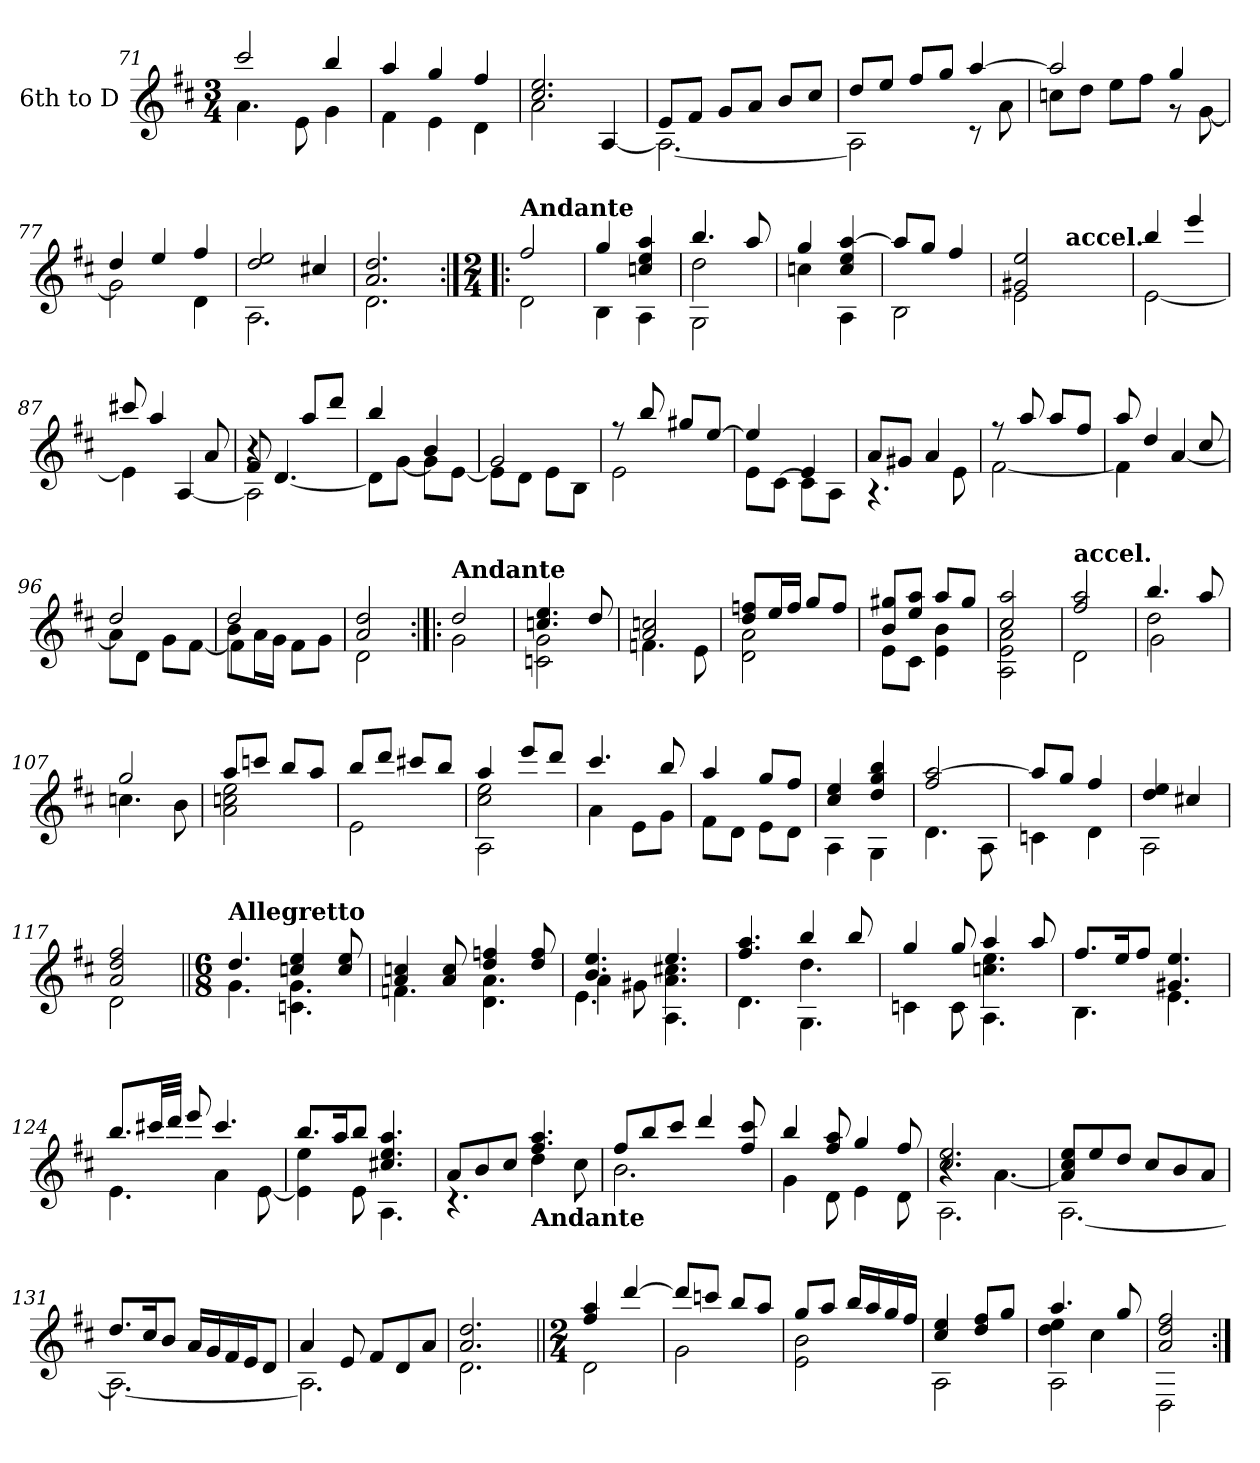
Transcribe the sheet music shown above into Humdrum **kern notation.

**kern
*part1
*staff1
*I"6th to D
!!LO:LB:g=z
*clefG2
*ITrd7c12
*k[f#c#]
*D:
*M3/4
=71
*^
2cc#i/	4.Ai\
.	8Ei\
4bi/	4Gi\
=72	=72
4ai/	4F#i\
4gi/	4Ei\
4f#i/	4Di\
=73	=73
2.c#i/ 2.ei	2Ai\
.	[<4AAi/
=74	=74
8Ei/L	2.AAi\_<
8F#i/J	.
8Gi/L	.
8Ai/J	.
8Bi/L	.
8c#i/J	.
=75	=75
8di/L	2AAi\]
8ei/J	.
8f#i/L	.
8gi/J	.
[>4ai/	8r
.	8Ai\
=76	=76
2ai/]	8cni\L
.	8di\J
.	8ei\L
.	8f#i\J
4gi/	8r
.	[<8Gi\
=77	=77
4di/	2Gi\]
4ei/	.
4f#i/	4Di\
=78	=78
2di/ 2ei	2.AAi\
4c#Xi/	.
=79	=79
2.Ai/ 2.di	2.Di\
!!LO:LB:g=z	!!
=80:|!|:	=80:|!|:
*M2/4	*
*MM80	*
!LO:TX:a:B:t=Andante	!
2f#i/	2Di\
=81	=81
4gi/	4BBi\
4cni/ 4ei 4ai	4AAi\
=82	=82
*	*^
4.bi/	2di\	2GGi\
8ai/	.	.
*	*v	*v
=83	=83
4gi/	4cni\
4ci/ 4ei [>4ai	4AAi\
=84	=84
8ai/L]	2BBi\
8gi/J	.
4f#i/	.
=85	=85
*	*^
2G#Xi/ 2ei	2Ei\	4ryy
.	.	128ryy
.	.	256ryy
.	.	1024ryy
!	!	!LO:TX:a:B:t=accel.
.	.	8ryy
.	.	16ryy
.	.	32ryy
.	.	64ryy
.	.	512.ryy
*	*v	*v
=86	=86
4bi/	[<2Ei\
4eei/	.
=87	=87
8cc#Xi/	4Ei\]
4ai/	.
.	[<4AAi/
8Ai/	.
=88	=88
*	*^
4r	8F#i/	2AAi\]
.	[<4.Di/	.
8ai/L	.	.
8ddi/J	.	.
*	*v	*v
=89	=89
4bi/	8Di\L]
.	[<8Gi\J
4Bi/	8Gi\L]
.	[<8Ei\J
!!LO:LB:g=z	!!
=90	=90
2Gi/	8Ei\L]
.	8Di\J
.	8Ei\L
.	8BBi\J
=91	=91
8r	2Ei\
8bi/	.
8g#Xi/L	.
[>8ei/J	.
=92	=92
*	*^
4ei/]	8ryy	8Ei\L
.	8ryy	[<8C#i\J
4Ei/	4ryy	8C#i\L]
.	.	8AAi\J
*	*v	*v
=93	=93
8Ai/L	4.r
8G#Xi/J	.
4Ai/	.
.	8Ei\
=94	=94
8r	[<2F#i\
8ai/	.
8ai/L	.
8f#i/J	.
=95	=95
8ai/	4F#i\]
4di/	.
.	[<4Ai/
8c#i/	.
=96	=96
2di/	8Ai\L]
.	8Di\J
.	8Gi\L
.	[<8F#i\J
=97	=97
*	*^
2di/	8Bi\L	4F#i\]
.	16Ai\L	.
.	16Gi\JJ	.
.	8F#i\L	4ryy
.	8Gi\J	.
*	*v	*v
=98	=98
2Ai/ 2di	2Di\
!!LO:LB:g=z	!!
=99:|!|:	=99:|!|:
*MM80	*
!LO:TX:a:B:t=Andante	!
2di/	2Gi\
=100	=100
4.cni/ 4.ei	2Cni\ 2Gi
8di/	.
=101	=101
2Ai/ 2cni	4.Fni\
.	8Ei\
=102	=102
8di/ 8fniL	2Di\ 2Ai
16ei/L	.
16fi/JJ	.
8gi/L	.
8fi/J	.
=103	=103
8Bi/ 8g#XiL	8Ei\L
8ei/ 8aiJ	8C#i\J
8ai/L	4Ei\ 4Bi
8g#i/J	.
=104	=104
2c#i/ 2ai	2AAi\ 2Ei 2Ai
=105	=105
!LO:TX:a:B:t=accel.	!
2f#i/ 2ai	2Di\
=106	=106
*	*^
4.bi/	2di\	2Gi\
8ai/	.	.
*	*v	*v
=107	=107
2gi/	4.cni\
.	8Bi\
=108	=108
8ai/L	2Ai\ 2cni 2ei
8ccni/J	.
8bi/L	.
8ai/J	.
!!LO:LB:g=z	!!
=109	=109
8bi/L	2Ei\
8ddi/J	.
8cc#Xi/L	.
8bi/J	.
=110	=110
*	*^
4ai/	2c#i\ 2ei	2AAi\
8eei/L	.	.
8ddi/J	.	.
*	*v	*v
=111	=111
4.cc#i/	4Ai\
.	8Ei\L
8bi/	8Gi\J
=112	=112
4ai/	8F#i\L
.	8Di\J
8gi/L	8Ei\L
8f#i/J	8Di\J
=113	=113
4c#i/ 4ei	4AAi\
4di/ 4gi 4bi	4GGi\
=114	=114
2f#i/ [>2ai	4.Di\
.	8AAi\
=115	=115
8ai/L]	4Cni\
8gi/J	.
4f#i/	4Di\
=116	=116
4di/ 4ei	2AAi\
4c#Xi/	.
=117	=117
2Ai/ 2di 2f#i	2Di\
!!LO:LB:g=z	!!
=118||	=118||
*M6/8	*
*MM100	*
!LO:TX:a:B:t=Allegretto	!
4.di/	4.Gi\
4cni/ 4ei	4.Cni\ 4.Gi
8ci/ 8ei	.
=119	=119
4Ai/ 4cni	4.Fni\
8Ai/ 8ci	.
4di/ 4fni	4.Di\ 4.Ai
8di/ 8fi	.
=120	=120
*	*^
4.Bi/ 4.ei	4Ai\	4.Ei\
.	8G#Xi\	.
4.ei/	4.Ai\ 4.c#Xi	4.AAi\
=121	=121	=121
4.f#i/ 4.ai	4.Di\	4.ryy
4bi/	4.di\	4.GGi\
8bi/	.	.
=122	=122	=122
4gi/	4Cni\	4.ryy
8gi/	8Ci\	.
4ai/	4.cni\ 4.ei	4.AAi\
8ai/	.	.
*	*v	*v
=123	=123
8.f#i/L	4.BBi\
16ei/k	.
8f#i/J	.
4.G#Xi/ 4.ei	4.Ei\
=124	=124
8.bi/L	4.Ei\
32cc#Xi/LL	.
32ddi/JJJ	.
8eei/	.
4.cc#i/	4Ai\
.	[<8Ei\
!!LO:LB:g=z	!!
=125	=125
8.bi/L	4Ei\] 4ei
16ai/k	.
8bi/J	8Ei\
4.c#Xi/ 4.ei 4.ai	4.AAi\
=126	=126
8Ai/L	4.r
8Bi/	.
8c#i/J	.
*MM80	*
!LO:TX:b:B:t=Andante	!
4.f#i/ 4.ai	4di\
.	8c#i\
=127	=127
8f#i/L	2.Bi\
8bi/	.
8cc#i/J	.
4ddi/	.
8f#i/ 8cc#i	.
=128	=128
4bi/	4Gi\
8f#i/ 8ai	8Di\
4gi/	4Ei\
8f#i/	8Di\
=129	=129
*	*^
2.c#i/ 2.ei	4.r	2.AAi\
.	[<4.Ai\	.
*	*v	*v
=130	=130
8Ai/] 8c#i 8eiL	[<2.AAi\
8ei/	.
8di/J	.
8c#i/L	.
8Bi/	.
8Ai/J	.
=131	=131
8.di/L	2.AAi\_<
16c#i/k	.
8Bi/J	.
16Ai/LL	.
16Gi/	.
16F#i/	.
16Ei/J	.
8Di/J	.
!!LO:LB:g=z	!!
=132	=132
4Ai/	2.AAi\]
8Ei/	.
8F#i/L	.
8Di/	.
8Ai/J	.
=133	=133
2.Ai/ 2.di	2.Di\
=134||	=134||
*M2/4	*
4f#i/ 4ai	2Di\
[>4ddi/	.
=135	=135
8ddi/L]	2Gi\
8ccni/J	.
8bi/L	.
8ai/J	.
=136	=136
8gi/L	2Ei\ 2Bi
8ai/J	.
16bi/LL	.
16ai/	.
16gi/	.
16f#i/JJ	.
=137	=137
4c#i/ 4ei	2AAi\
8di/ 8f#iL	.
8gi/J	.
=138	=138
*	*^
4.ai/	4di\ 4ei	2AAi\
.	4c#i\	.
8gi/	.	.
*	*v	*v
=139	=139
2Ai/ 2di 2f#i	2DDi\
*v	*v
=:|!
*-
